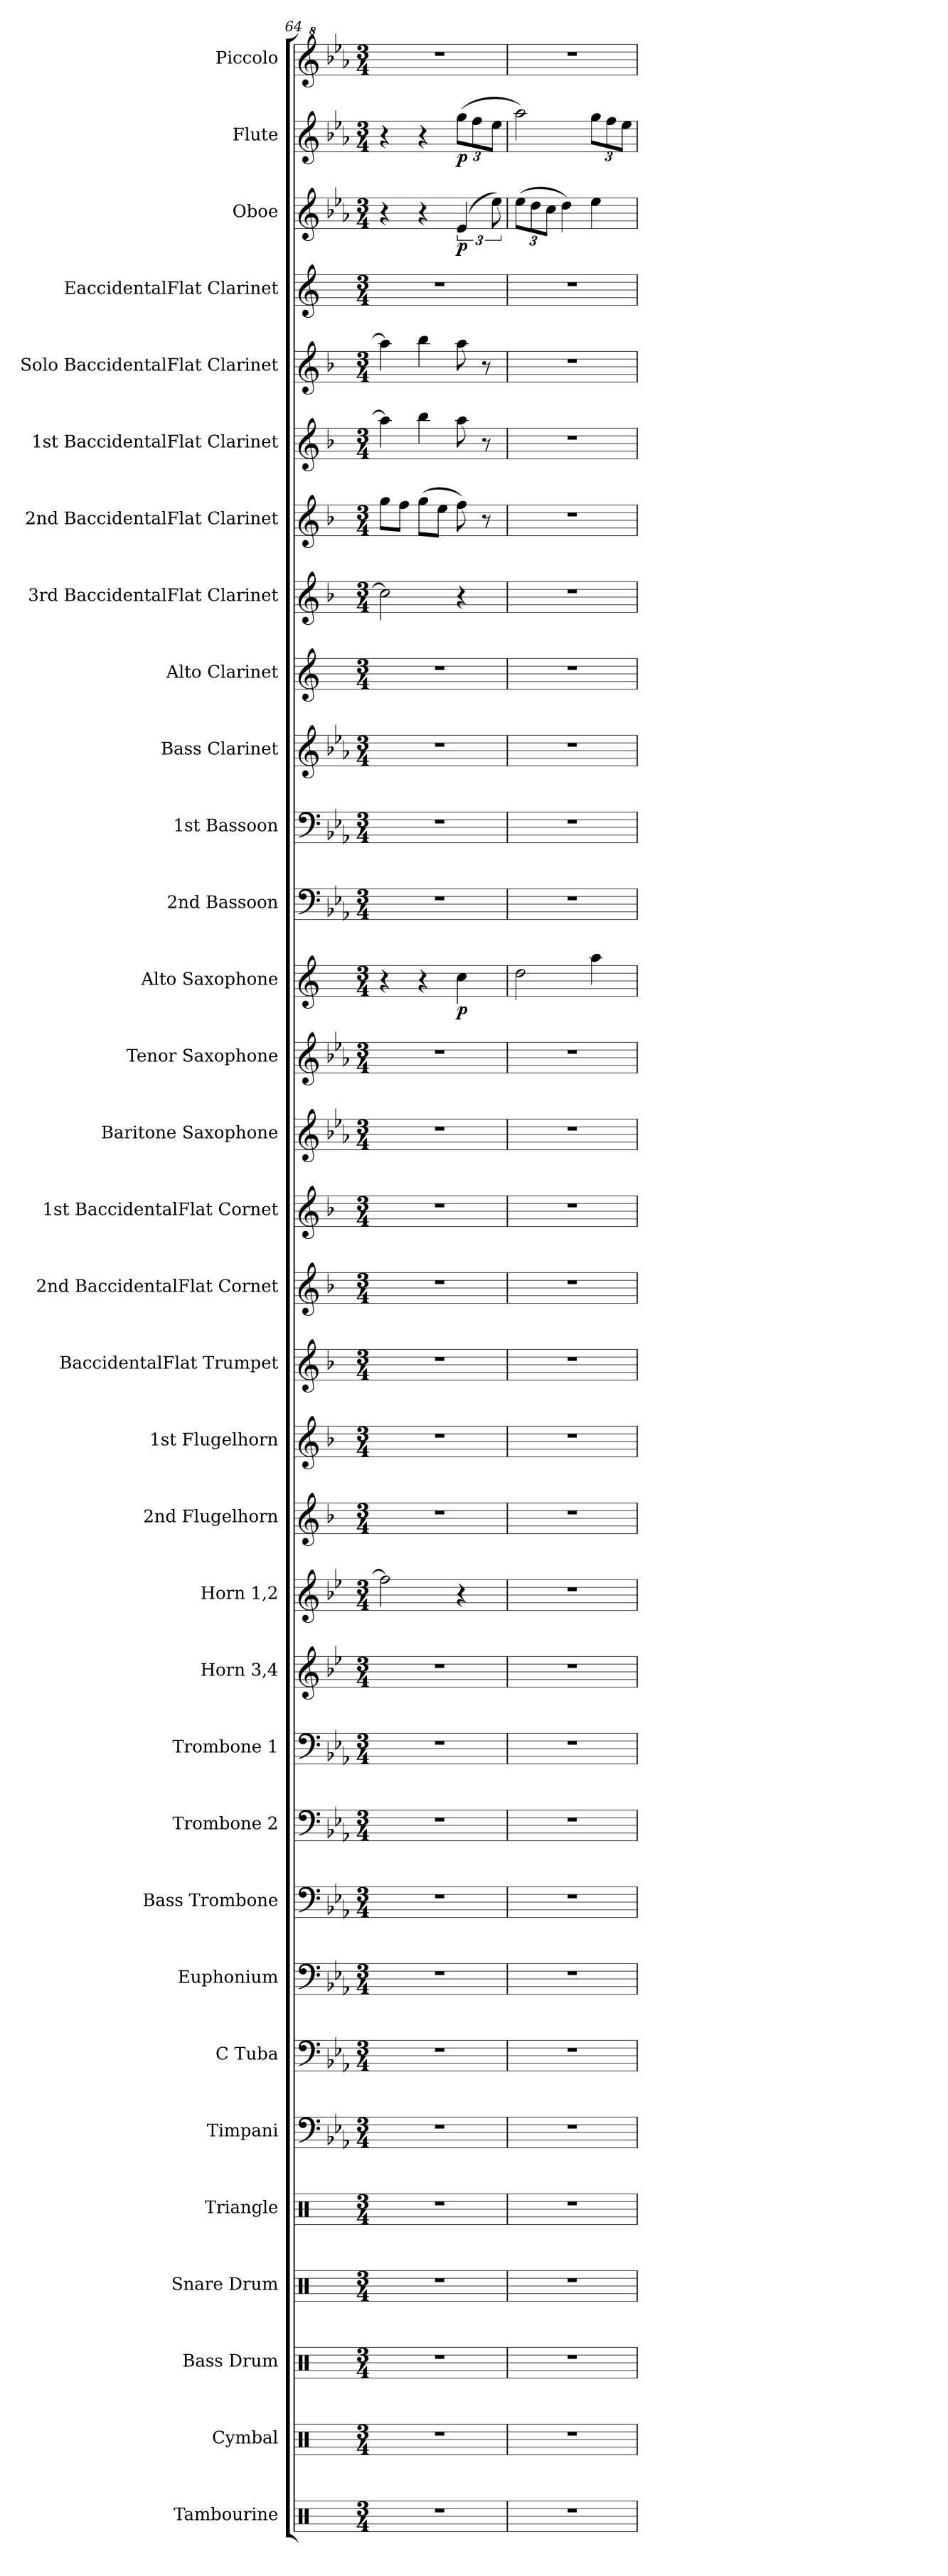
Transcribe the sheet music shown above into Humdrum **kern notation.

**kern	**kern	**kern	**kern	**kern	**kern	**kern	**kern	**kern	**kern	**kern	**kern	**kern	**kern	**kern	**kern	**kern	**kern	**kern	**kern	**kern	**dynam	**kern	**kern	**kern	**kern	**kern	**kern	**kern	**kern	**kern	**kern	**dynam	**kern	**dynam	**kern
*part33	*part32	*part31	*part30	*part29	*part28	*part27	*part26	*part25	*part24	*part23	*part22	*part21	*part20	*part19	*part18	*part17	*part16	*part15	*part14	*part13	*part13	*part12	*part11	*part10	*part9	*part8	*part7	*part6	*part5	*part4	*part3	*part3	*part2	*part2	*part1
*staff33	*staff32	*staff31	*staff30	*staff29	*staff28	*staff27	*staff26	*staff25	*staff24	*staff23	*staff22	*staff21	*staff20	*staff19	*staff18	*staff17	*staff16	*staff15	*staff14	*staff13	*staff13	*staff12	*staff11	*staff10	*staff9	*staff8	*staff7	*staff6	*staff5	*staff4	*staff3	*staff3	*staff2	*staff2	*staff1
*I"Tambourine	*I"Cymbal	*I"Bass Drum	*I"Snare Drum	*I"Triangle	*I"Timpani	*I"C Tuba	*I"Euphonium	*I"Bass Trombone	*I"Trombone 2	*I"Trombone 1	*I"Horn 3,4	*I"Horn 1,2	*I"2nd Flugelhorn	*I"1st Flugelhorn	*I"BaccidentalFlat Trumpet	*I"2nd BaccidentalFlat Cornet	*I"1st BaccidentalFlat Cornet	*I"Baritone Saxophone	*I"Tenor Saxophone	*I"Alto Saxophone	*	*I"2nd Bassoon	*I"1st Bassoon	*I"Bass Clarinet	*I"Alto Clarinet	*I"3rd BaccidentalFlat Clarinet	*I"2nd BaccidentalFlat Clarinet	*I"1st BaccidentalFlat Clarinet	*I"Solo BaccidentalFlat Clarinet	*I"EaccidentalFlat Clarinet	*I"Oboe	*	*I"Flute	*	*I"Piccolo
*I'Tamb.	*I'Cym.	*I'B. Dr.	*I'Sn. Dr.	*I'Trgl.	*I'Timp.	*I'C Tu.	*I'Eu.	*I'B. Trb.	*I'Trb. 2	*I'Trb. 1	*I'Hn. 3,4	*I'Hn. 1,2	*I'2nd Flghn.	*I'1st Flghn.	*I'BaccidentalFlat Tpt.	*I'2nd BaccidentalFlat Cnt.	*I'1st BaccidentalFlat Cnt.	*I'Bar. Sax.	*I'T. Sax.	*I'A. Sax.	*	*I'2nd Bsn.	*I'1st Bsn.	*I'B. Cl.	*I'A. Cl.	*I'3rd BaccidentalFlat Cl.	*I'2nd BaccidentalFlat Cl.	*I'1st BaccidentalFlat Cl.	*I'Solo BaccidentalFlat Cl.	*I'EaccidentalFlat Cl.	*I'Ob.	*	*I'Fl.	*	*I'Picc.
*clefX	*clefX	*clefX	*clefX	*clefX	*clefF4	*clefF4	*clefF4	*clefF4	*clefF4	*clefF4	*clefG2	*clefG2	*clefG2	*clefG2	*clefG2	*clefG2	*clefG2	*clefG2	*clefG2	*clefG2	*	*clefF4	*clefF4	*clefG2	*clefG2	*clefG2	*clefG2	*clefG2	*clefG2	*clefG2	*clefG2	*	*clefG2	*	*clefG^2
*	*	*	*	*	*	*	*	*	*	*	*ITrd4c7	*ITrd4c7	*ITrd1c2	*ITrd1c2	*ITrd1c2	*ITrd1c2	*ITrd1c2	*ITrd12c21	*ITrd8c14	*ITrd5c9	*	*	*	*ITrd8c14	*ITrd5c9	*ITrd1c2	*ITrd1c2	*ITrd1c2	*ITrd1c2	*ITrd-2c-3	*	*	*	*	*ITrd-7c-12
*k[]	*k[]	*k[]	*k[]	*k[]	*k[b-e-a-]	*k[b-e-a-]	*k[b-e-a-]	*k[b-e-a-]	*k[b-e-a-]	*k[b-e-a-]	*k[b-e-a-]	*k[b-e-a-]	*k[b-e-a-]	*k[b-e-a-]	*k[b-e-a-]	*k[b-e-a-]	*k[b-e-a-]	*k[b-e-a-]	*k[b-e-a-]	*k[b-e-a-]	*	*k[b-e-a-]	*k[b-e-a-]	*k[b-e-a-]	*k[b-e-a-]	*k[b-e-a-]	*k[b-e-a-]	*k[b-e-a-]	*k[b-e-a-]	*k[b-e-a-]	*k[b-e-a-]	*	*k[b-e-a-]	*	*k[b-e-a-]
*M3/4	*M3/4	*M3/4	*M3/4	*M3/4	*M3/4	*M3/4	*M3/4	*M3/4	*M3/4	*M3/4	*M3/4	*M3/4	*M3/4	*M3/4	*M3/4	*M3/4	*M3/4	*M3/4	*M3/4	*M3/4	*	*M3/4	*M3/4	*M3/4	*M3/4	*M3/4	*M3/4	*M3/4	*M3/4	*M3/4	*M3/4	*	*M3/4	*	*M3/4
=64	=64	=64	=64	=64	=64	=64	=64	=64	=64	=64	=64	=64	=64	=64	=64	=64	=64	=64	=64	=64	=64	=64	=64	=64	=64	=64	=64	=64	=64	=64	=64	=64	=64	=64	=64
2.r	2.r	2.r	2.r	2.r	2.r	2.r	2.r	2.r	2.r	2.r	2.r	2b-\]	2.r	2.r	2.r	2.r	2.r	2.r	2.r	4r	.	2.r	2.r	2.r	2.r	2b-\]	8ff\L	4gg\]	4gg\]	2.r	4r	.	4r	.	2.r
.	.	.	.	.	.	.	.	.	.	.	.	.	.	.	.	.	.	.	.	.	.	.	.	.	.	.	8ee-\J	.	.	.	.	.	.	.	.
.	.	.	.	.	.	.	.	.	.	.	.	.	.	.	.	.	.	.	.	4r	.	.	.	.	.	.	(8ff\L	4aa-\	4aa-\	.	4r	.	4r	.	.
.	.	.	.	.	.	.	.	.	.	.	.	.	.	.	.	.	.	.	.	.	.	.	.	.	.	.	8dd\J	.	.	.	.	.	.	.	.
*	*	*	*	*	*	*	*	*	*	*	*	*	*	*	*	*	*	*	*	*	*	*	*	*	*	*	*	*	*	*	*	*	*Xbrackettup	*	*
!	!	!	!	!	!	!	!	!	!	!	!	!	!	!	!	!	!	!	!	!	!LO:DY:b	!	!	!	!	!	!	!	!	!	!	!LO:DY:b	!	!LO:DY:b	!
.	.	.	.	.	.	.	.	.	.	.	.	4r	.	.	.	.	.	.	.	4e-\	p	.	.	.	.	4r	8ee-\)	8gg\	8gg\	.	(6e-/	p	(12gg\L	p	.
.	.	.	.	.	.	.	.	.	.	.	.	.	.	.	.	.	.	.	.	.	.	.	.	.	.	.	.	.	.	.	.	.	12ff\	.	.
.	.	.	.	.	.	.	.	.	.	.	.	.	.	.	.	.	.	.	.	.	.	.	.	.	.	.	8r	8r	8r	.	.	.	.	.	.
.	.	.	.	.	.	.	.	.	.	.	.	.	.	.	.	.	.	.	.	.	.	.	.	.	.	.	.	.	.	.	12ee-\)	.	12ee-\J	.	.
=65	=65	=65	=65	=65	=65	=65	=65	=65	=65	=65	=65	=65	=65	=65	=65	=65	=65	=65	=65	=65	=65	=65	=65	=65	=65	=65	=65	=65	=65	=65	=65	=65	=65	=65	=65
*	*	*	*	*	*	*	*	*	*	*	*	*	*	*	*	*	*	*	*	*	*	*	*	*	*	*	*	*	*	*	*Xbrackettup	*	*	*	*
2.r	2.r	2.r	2.r	2.r	2.r	2.r	2.r	2.r	2.r	2.r	2.r	2.r	2.r	2.r	2.r	2.r	2.r	2.r	2.r	2f\	.	2.r	2.r	2.r	2.r	2.r	2.r	2.r	2.r	2.r	(12ee-\L	.	2aa-\)	.	2.r
.	.	.	.	.	.	.	.	.	.	.	.	.	.	.	.	.	.	.	.	.	.	.	.	.	.	.	.	.	.	.	12dd\	.	.	.	.
.	.	.	.	.	.	.	.	.	.	.	.	.	.	.	.	.	.	.	.	.	.	.	.	.	.	.	.	.	.	.	12cc\J	.	.	.	.
.	.	.	.	.	.	.	.	.	.	.	.	.	.	.	.	.	.	.	.	.	.	.	.	.	.	.	.	.	.	.	4dd\)	.	.	.	.
.	.	.	.	.	.	.	.	.	.	.	.	.	.	.	.	.	.	.	.	4cc\	.	.	.	.	.	.	.	.	.	.	4ee-\	.	12gg\L	.	.
.	.	.	.	.	.	.	.	.	.	.	.	.	.	.	.	.	.	.	.	.	.	.	.	.	.	.	.	.	.	.	.	.	12ff\	.	.
.	.	.	.	.	.	.	.	.	.	.	.	.	.	.	.	.	.	.	.	.	.	.	.	.	.	.	.	.	.	.	.	.	12ee-\J	.	.
=	=	=	=	=	=	=	=	=	=	=	=	=	=	=	=	=	=	=	=	=	=	=	=	=	=	=	=	=	=	=	=	=	=	=	=
*-	*-	*-	*-	*-	*-	*-	*-	*-	*-	*-	*-	*-	*-	*-	*-	*-	*-	*-	*-	*-	*-	*-	*-	*-	*-	*-	*-	*-	*-	*-	*-	*-	*-	*-	*-
